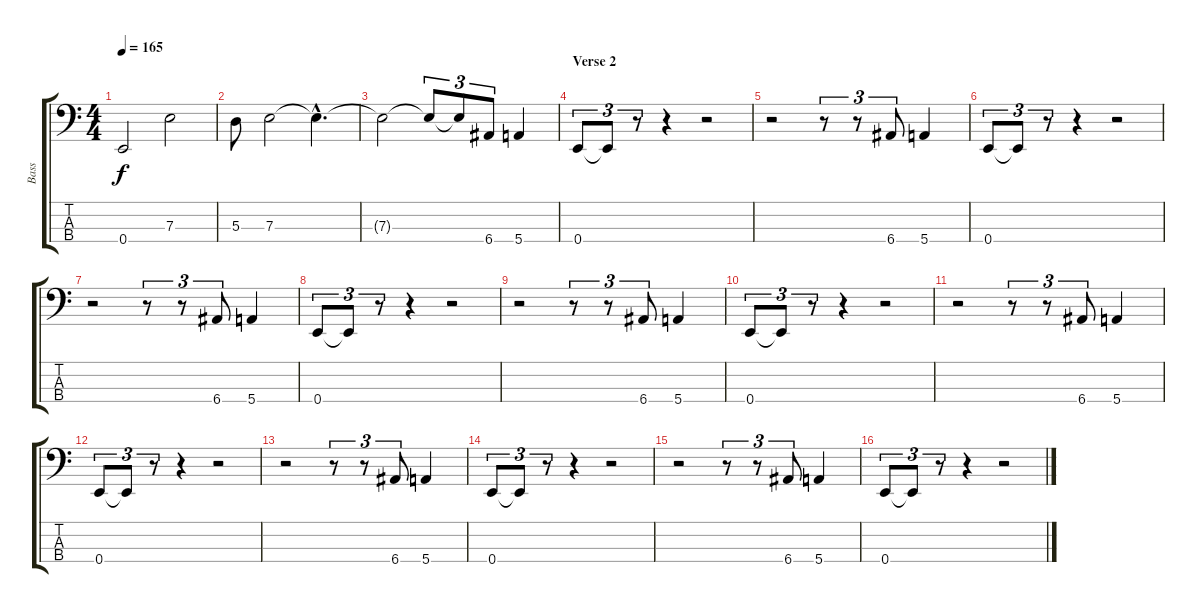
\track ("Bass" "Bass") {instrument electricbassfinger}
\staff {score tabs}
\tuning (G2 D2 A1 E1) {hide}
\ts (4 4)
\tempo 165
\clef f4
\ks c
0.4{t}.2{dy f} 7.3.2 |
5.3.8 7.3.2 7.3{hac t}.4{d} |
7.3{t}.2 7.3{t}.8{tu (3 2)} 7.3{t}.8{tu (3 2)} 6.4.8{tu (3 2)} 5.4.4 |
\section ("" "Verse 2")
0.4.8{tu (3 2)} 0.4{t}.8{tu (3 2)} r.8{tu (3 2)} r.4 r.2 |
r.2 r.8{tu (3 2)} r.8{tu (3 2)} 6.4.8{tu (3 2)} 5.4.4 |
0.4.8{tu (3 2)} 0.4{t}.8{tu (3 2)} r.8{tu (3 2)} r.4 r.2 |
r.2 r.8{tu (3 2)} r.8{tu (3 2)} 6.4.8{tu (3 2)} 5.4.4 |
0.4.8{tu (3 2)} 0.4{t}.8{tu (3 2)} r.8{tu (3 2)} r.4 r.2 |
r.2 r.8{tu (3 2)} r.8{tu (3 2)} 6.4.8{tu (3 2)} 5.4.4 |
0.4.8{tu (3 2)} 0.4{t}.8{tu (3 2)} r.8{tu (3 2)} r.4 r.2 |
r.2 r.8{tu (3 2)} r.8{tu (3 2)} 6.4.8{tu (3 2)} 5.4.4 |
0.4.8{tu (3 2)} 0.4{t}.8{tu (3 2)} r.8{tu (3 2)} r.4 r.2 |
r.2 r.8{tu (3 2)} r.8{tu (3 2)} 6.4.8{tu (3 2)} 5.4.4 |
0.4.8{tu (3 2)} 0.4{t}.8{tu (3 2)} r.8{tu (3 2)} r.4 r.2 |
r.2 r.8{tu (3 2)} r.8{tu (3 2)} 6.4.8{tu (3 2)} 5.4.4 |
0.4.8{tu (3 2)} 0.4{t}.8{tu (3 2)} r.8{tu (3 2)} r.4 r.2
